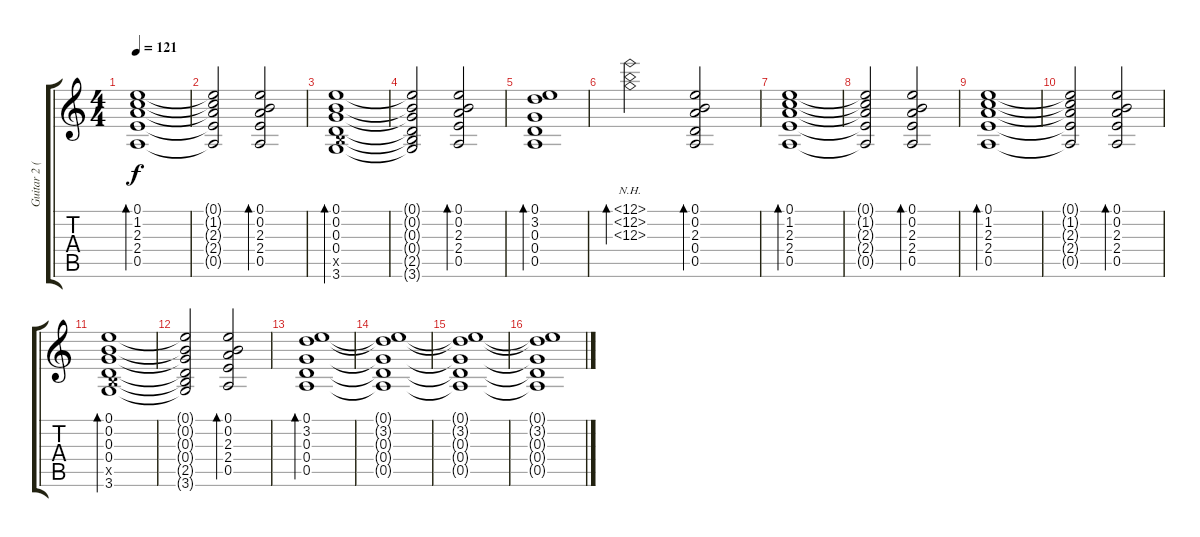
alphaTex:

\track ("Guitar 2 (Clean)" "Guitar 2 (") {instrument electricguitarjazz}
\staff {score tabs}
\tuning (E4 B3 G3 D3 A2 E2) {hide}
\ts (4 4)
\tempo 121
\clef g2
\ks c
(0.1 1.2 2.3 2.4 0.5).1{bd 120 dy f} |
(0.1{t} 1.2{t} 2.3{t} 2.4{t} 0.5{t}).2 (0.1 0.2 2.3 2.4 0.5).2{bd 120} |
(0.1 0.2 0.3 0.4 2.5{x} 3.6).1{bd 120} |
(0.1{t} 0.2{t} 0.3{t} 0.4{t} 2.5{t} 3.6{t}).2 (0.1 0.2 2.3 2.4 0.5).2{bd 120} |
(0.1 3.2 0.3 0.4 0.5).1{bd 120} |
(12.1{nh} 12.2{nh} 12.3{nh}).2{bd 480} (0.1 0.2 2.3 0.4 0.5).2{bd 120} |
(0.1 1.2 2.3 2.4 0.5).1{bd 120} |
(0.1{t} 1.2{t} 2.3{t} 2.4{t} 0.5{t}).2 (0.1 0.2 2.3 2.4 0.5).2{bd 120} |
(0.1 1.2 2.3 2.4 0.5).1{bd 120} |
(0.1{t} 1.2{t} 2.3{t} 2.4{t} 0.5{t}).2 (0.1 0.2 2.3 2.4 0.5).2{bd 120} |
(0.1 0.2 0.3 0.4 2.5{x} 3.6).1{bd 120} |
(0.1{t} 0.2{t} 0.3{t} 0.4{t} 2.5{t} 3.6{t}).2 (0.1 0.2 2.3 2.4 0.5).2{bd 120} |
(0.1 3.2 0.3 0.4 0.5).1{bd 120} |
(0.1{t} 3.2{t} 0.3{t} 0.4{t} 0.5{t}).1 |
(0.1{t} 3.2{t} 0.3{t} 0.4{t} 0.5{t}).1 |
(0.1{t} 3.2{t} 0.3{t} 0.4{t} 0.5{t}).1
